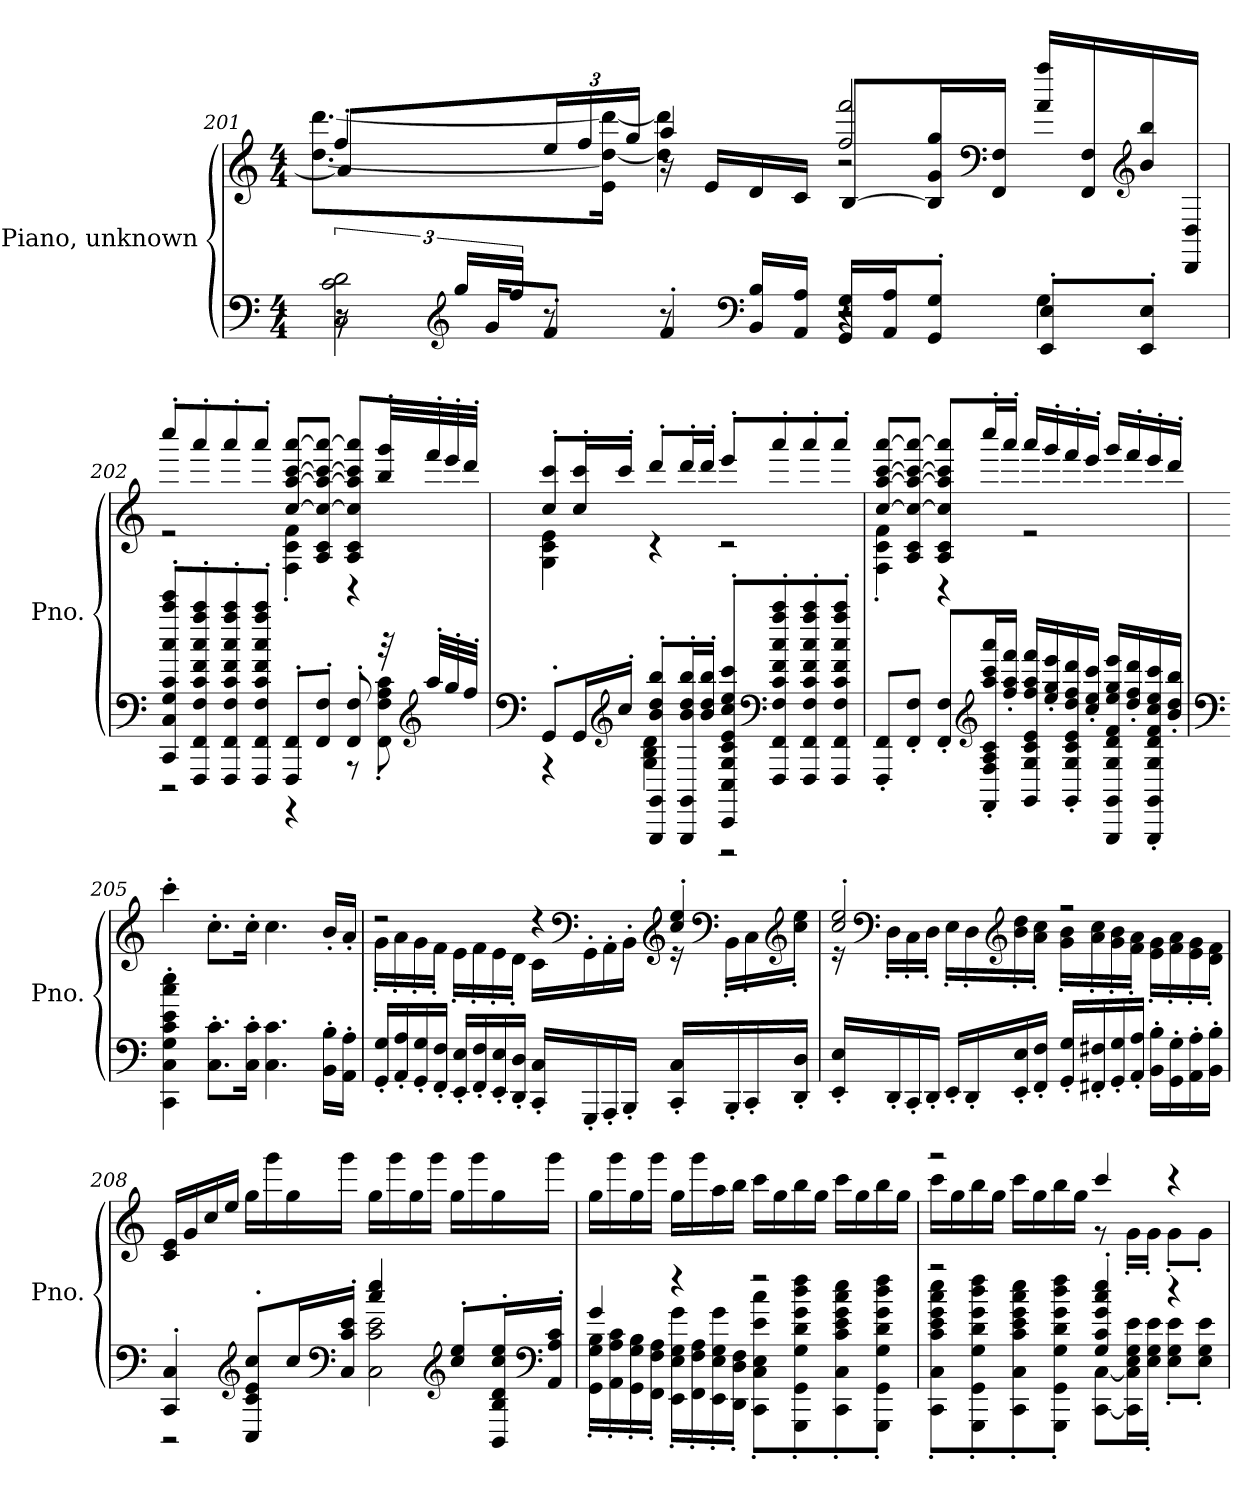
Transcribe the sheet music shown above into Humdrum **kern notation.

**kern	**kern
*part1	*part1
*staff2	*staff1
*I"Piano, unknown	*
*I'Pno.	*
!!LO:LB:g=z
*clefF4	*clefG2
*k[]	*k[]
*M4/4	*M4/4
=201	=201
*^	*^
*	*^	*	*^
16r	2C\ 2c\ 2d\	24r	4ff'/	[8.dd\ [8.ddd\L	8a/L]
*clefG2	*	*	*	*	*
.	.	24gg/LL	.	.	.
16g/KL	.	.	.	.	.
.	.	24ff/JJ	.	.	.
*	*	*	*	*	*Xbrackettup
8f'/J	.	8r	.	.	24ee/L
.	.	.	.	.	24ff/
.	.	.	.	16e\ 16dd\_ 16ddd\_Jk	.
.	.	.	.	.	24gg/JJ
4f'/	.	8r	4aa/	4dd\] 4ddd\]	16r
.	.	.	.	.	16e/LL
*clefF4	*	*	*	*	*
.	.	16BB/ 16B/LL	.	.	16d/
.	.	16AA/ 16A/JJ	.	.	16c/JJ
2r	4r	16GG/ 16G/LL	2ff/ 2fff/	2r	[8B/L
.	.	16AA/ 16A/J	.	.	.
.	.	8GG/' 8G/'J	.	.	16B/] 16g/ 16gg/L
*	*	*	*clefF4	*	*
.	.	.	.	.	16FF/ 16F/JJ
.	4G\	8EE/' 8E/'L	.	.	16a/ 16aa/LL
.	.	.	.	.	16FF/ 16F/
*	*	*	*clefG2	*	*
.	.	8EE/' 8E/'J	.	.	16b/ 16bb/
.	.	.	.	.	16DD/ 16D/JJ
*	*v	*v	*	*	*
*	*	*	*v	*v
=202	=202	=202	=202
8CC/' 8C/' 8G/' 8c/' 8cc/' 8ccc/' 8eee/'L	2r	8cccc'/L	2r
8FFF/' 8FF/' 8F/' 8c/' 8f/' 8cc/' 8aa/' 8ccc/'	.	8aaa'/	.
8FFF/' 8FF/' 8F/' 8c/' 8f/' 8cc/' 8aa/' 8ccc/'	.	8aaa'/	.
8FFF/' 8FF/' 8F/' 8c/' 8f/' 8cc/' 8aa/' 8ccc/'J	.	8aaa'/J	.
8FFF/' 8FF/'L	4r	[8cc/ [8aa/ [8ccc/ [8aaa/L	4F\' 4c\' 4f\'
8FF/' 8F/'J	.	8A/ 8c/ 8cc/_ 8aa/_ 8ccc/_ 8aaa/_J	.
8FF/' 8F/'	8r	8A/ 8c/ 8cc/] 8aa/] 8ccc/] 8aaa/]L	4r
32r	8FF\' 8F\' 8A\' 8c\'	32bb/' 32ggg/'LL	.
*clefG2	*	*	*
32aa'/LLL	.	32fff'/	.
32gg'/	.	32eee'/	.
32ff'/JJJ	.	32ddd'/JJJ	.
!!LO:LB:g=z	!!
=203	=203	=203	=203
*clefF4	*	*	*
8GG'/L	4r	8cc/' 8ccc/'L	4G\ 4c\ 4e\
16GG/L	.	16cc/' 16ccc/'L	.
*clefG2	*	*	*
16cc'/JJ	.	16ccc'/JJ	.
8GGG/' 8GG/' 8b/' 8dd/' 8bb/'L	4G\ 4B\ 4d\	8ddd'/L	4r
16GGG/' 16GG/' 16b/' 16dd/' 16bb/'L	.	16ddd'/L	.
16b/' 16dd/' 16bb/'JJ	.	16ddd'/JJ	.
8CC/' 8C/' 8G/' 8c/' 8e/' 8cc/' 8ee/' 8ccc/'L	2r	8eee'/L	2r
*clefF4	*	*	*
8FFF/' 8FF/' 8F/' 8c/' 8f/' 8cc/' 8aa/' 8ccc/'	.	8aaa'/	.
8FFF/' 8FF/' 8F/' 8c/' 8f/' 8cc/' 8aa/' 8ccc/'	.	8aaa'/	.
8FFF/' 8FF/' 8F/' 8c/' 8f/' 8cc/' 8aa/' 8ccc/'J	.	8aaa'/J	.
*v	*v	*	*
=204	=204	=204
8FFF/' 8FF/'L	[8cc/ [8aa/ [8ccc/ [8aaa/L	4F\' 4c\' 4f\'
8FF/' 8F/'J	8A/ 8c/ 8cc/_ 8aa/_ 8ccc/_ 8aaa/_J	.
8FF/' 8F/'L	8A/ 8c/ 8cc/] 8aa/] 8ccc/] 8aaa/]L	4r
*clefG2	*	*
16FF/' 16F/' 16A/' 16c/' 16aa/' 16ccc/' 16aaa/'L	16cccc'/L	.
16ff/' 16aa/' 16fff/'JJ	16aaa'/JJ	.
16GG/ 16G/ 16c/ 16e/ 16ff/ 16aa/ 16fff/LL	16aaa/LL	2r
16ee/' 16gg/' 16eee/'	16ggg'/	.
16GG/' 16G/' 16c/' 16e/' 16dd/' 16ff/' 16ddd/'	16fff'/	.
16cc/' 16ee/' 16ccc/'JJ	16eee'/JJ	.
16GGG/ 16GG/ 16G/ 16d/ 16f/ 16ee/ 16gg/ 16eee/LL	16ggg/LL	.
16dd/' 16ff/' 16ddd/'	16fff'/	.
16GGG/' 16GG/' 16G/' 16d/' 16f/' 16cc/' 16ee/' 16ccc/'	16eee'/	.
16b/' 16dd/' 16bb/'JJ	16ddd'/JJ	.
*	*v	*v
!!LO:LB:g=z
=205	=205
*clefF4	*
4CC\' 4C\' 4G\' 4c\' 4e\' 4cc\' 4ee\'	4ccc'\
8.C\' 8.c\'L	8.cc'\L
16C\' 16c\'Jk	16cc'\Jk
4.C\ 4.c\	4.cc\
16BB\' 16B\'LL	16b'/LL
16AA\' 16A\'JJ	16a'/JJ
=206	=206
*	*^
16GG/' 16G/'LL	2r	16g'\LL
16AA/' 16A/'	.	16a'\
16GG/' 16G/'	.	16g'\
16FF/' 16F/'JJ	.	16f'\JJ
16EE/' 16E/'LL	.	16e'\LL
16FF/' 16F/'	.	16f'\
16EE/' 16E/'	.	16e'\
16DD/' 16D/'JJ	.	16d'\JJ
16CC/' 16C/'LL	4r	16c\LL
*	*clefF4	*
16GGG'/	.	16GG'\
16AAA'/	.	16AA'\
16BBB'/JJ	.	16BB'\JJ
*	*clefG2	*
16CC/' 16C/'LL	4cc/' 4ee/'	16r
*	*clefF4	*
16BBB'/	.	16BB'\LL
16CC'/	.	16C'\
*	*clefG2	*
16DD/' 16D/'JJ	.	16cc\' 16ee\'JJ
!!LO:LB:g=z	!!
=207	=207	=207
16EE/' 16E/'LL	2cc/' 2ee/'	16r
*	*clefF4	*
16DD'/	.	16D'\LL
16CC'/	.	16C'\
16DD'/JJ	.	16D'\JJ
16EE'/LL	.	16E'\LL
16DD'/	.	16D'\
*	*clefG2	*
16EE/' 16E/'	.	16b\' 16dd\'
16FF/' 16F/'JJ	.	16a\' 16cc\'JJ
16GG/' 16G/'LL	2r	16g\' 16b\'LL
16FF#X/' 16F#X/'	.	16a\' 16cc\'
16GG/' 16G/'	.	16g\' 16b\'
16AA/' 16A/'JJ	.	16f\' 16a\'JJ
16BB\' 16B\'LL	.	16e\' 16g\'LL
16GG\' 16G\'	.	16f\' 16a\'
16AA\' 16A\'	.	16e\' 16g\'
16BB\' 16B\'JJ	.	16d\' 16f\'JJ
*	*v	*v
=208	=208
*^	*
4CC/' 4C/'	2r	16c/ 16e/LL
.	.	16g/
.	.	16cc/
.	.	16ee/JJ
*clefG2	*	*
8C/' 8c/' 8e/' 8cc/'L	.	16gg\LL
.	.	16ggg\
16cc/L	.	16gg\
*clefF4	*	*
16C/' 16c/' 16e/'JJ	.	16ggg\JJ
4cc/ 4ee/	2C\ 2c\ 2e\	16gg\LL
.	.	16ggg\
.	.	16gg\
.	.	16ggg\JJ
*clefG2	*	*
8cc/' 8ee/'L	.	16gg\LL
.	.	16ggg\
16BB/' 16B/' 16d/' 16cc/' 16ee/'L	.	16gg\
*clefF4	*	*
16AA/' 16A/' 16c/'JJ	.	16ggg\JJ
!!LO:LB:g=z
=209	=209	=209
4g/	16GG\' 16G\' 16B\'LL	16gg\LL
.	16AA\' 16A\' 16c\'	16ggg\
.	16GG\' 16G\' 16B\'	16gg\
.	16FF\' 16F\' 16A\'JJ	16ggg\JJ
4r	16EE\' 16E\' 16G\' 16g\'LL	16gg\LL
.	16FF\' 16F\' 16A\'	16ggg\
.	16EE\' 16E\' 16G\' 16g\'	16aa\
.	16DD\' 16D\' 16F\'JJ	16bb\JJ
2r	8CC\' 8C\' 8E\' 8e\' 8cc\'L	16ccc\LL
.	.	16gg\
.	8GGG\' 8GG\' 8G\' 8d\' 8g\' 8dd\' 8ff\'	16bb\
.	.	16gg\JJ
.	8CC\' 8C\' 8c\' 8e\' 8g\' 8cc\' 8ee\'	16ccc\LL
.	.	16gg\
.	8GGG\' 8GG\' 8G\' 8d\' 8g\' 8dd\' 8ff\'J	16bb\
.	.	16gg\JJ
=210	=210	=210
*	*	*^
2r	8CC\' 8C\' 8c\' 8e\' 8g\' 8cc\' 8ee\'L	2r	16ccc\LL
.	.	.	16gg\
.	8GGG\' 8GG\' 8G\' 8d\' 8g\' 8dd\' 8ff\'	.	16bb\
.	.	.	16gg\JJ
.	8CC\' 8C\' 8c\' 8e\' 8g\' 8cc\' 8ee\'	.	16ccc\LL
.	.	.	16gg\
.	8GGG\' 8GG\' 8G\' 8d\' 8g\' 8dd\' 8ff\'J	.	16bb\
.	.	.	16gg\JJ
4G/' 4c/' 4g/' 4cc/' 4ee/'	[8CC\ [8C\L	4ccc/	8r
.	16CC\] 16C\] 16E\ 16G\ 16e\L	.	16g'\LL
.	16E\' 16G\' 16e\'JJ	.	16g'\JJ
4r	8E\' 8G\' 8e\'L	4r	8g'\L
.	8E\' 8G\' 8e\'J	.	8g'\J
*v	*v	*	*
*	*v	*v
=	=
*-	*-
